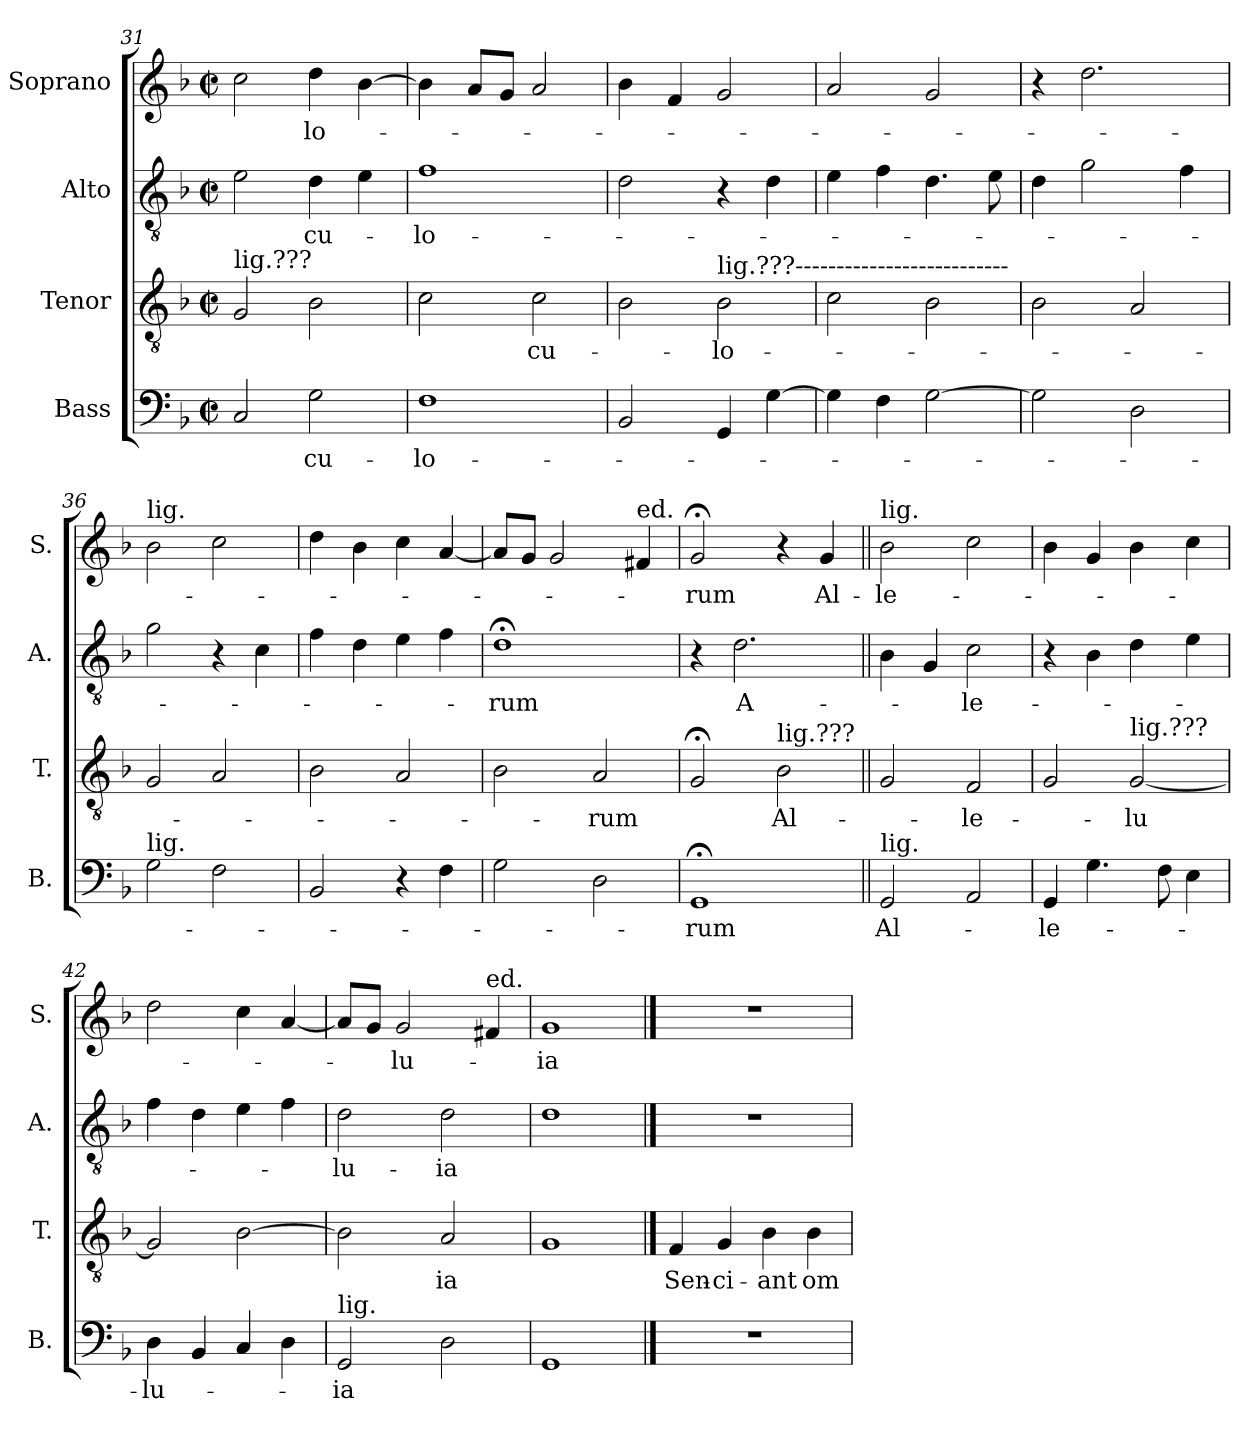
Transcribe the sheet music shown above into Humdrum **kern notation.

**kern	**text	**kern	**text	**kern	**text	**kern	**text
*part4	*part4	*part3	*part3	*part2	*part2	*part1	*part1
*staff4	*staff4	*staff3	*staff3	*staff2	*staff2	*staff1	*staff1
*I"Bass	*	*I"Tenor	*	*I"Alto	*	*I"Soprano	*
*I'B.	*	*I'T.	*	*I'A.	*	*I'S.	*
*clefF4	*	*clefGv2	*	*clefGv2	*	*clefG2	*
*k[b-]	*	*k[b-]	*	*k[b-]	*	*k[b-]	*
*M2/2	*	*M2/2	*	*M2/2	*	*M2/2	*
*met(c|)	*	*met(c|)	*	*met(c|)	*	*met(c|)	*
=31	=31	=31	=31	=31	=31	=31	=31
!	!	!LO:TX:a:t=lig.???	!	!	!	!	!
2C/	.	2G/	.	2e\	.	2cc\	.
!	!LO:LY:b	!	!	!	!LO:LY:b	!	!LO:LY:b
2G\	-cu-	2B-\	.	4d\	-cu-	4dd\	-lo-
.	.	.	.	4e\	.	[4b-\	.
=32	=32	=32	=32	=32	=32	=32	=32
!	!LO:LY:b	!	!	!	!LO:LY:b	!	!
1F	-lo-	2c\	.	1f	-lo-	4b-\]	.
.	.	.	.	.	.	8a/L	.
.	.	.	.	.	.	8g/J	.
!	!	!	!LO:LY:b	!	!	!	!
.	.	2c\	-cu-	.	.	2a/	.
=33	=33	=33	=33	=33	=33	=33	=33
2BB-/	.	2B-\	.	2d\	.	4b-\	.
.	.	.	.	.	.	4f/	.
!	!	!LO:TX:a:t=lig.???--------------------------	!	!	!	!	!
!	!	!	!LO:LY:b	!	!	!	!
4GG/	.	2B-\	lo-	4r	.	2g/	.
[4G\	.	.	.	4d\	.	.	.
=34	=34	=34	=34	=34	=34	=34	=34
4G\]	.	2c\	.	4e\	.	2a/	.
4F\	.	.	.	4f\	.	.	.
[2G\	.	2B-\	.	4.d\	.	2g/	.
.	.	.	.	8e\	.	.	.
=35	=35	=35	=35	=35	=35	=35	=35
2G\]	.	2B-\	.	4d\	.	4r	.
.	.	.	.	2g\	.	2.dd\	.
2D\	.	2A/	.	.	.	.	.
.	.	.	.	4f\	.	.	.
=36	=36	=36	=36	=36	=36	=36	=36
!	!	!	!	!	!	!LO:TX:a:t=lig.	!
!LO:TX:a:t=lig.	!	!	!	!	!	!	!
2G\	.	2G/	.	2g\	.	2b-\	.
2F\	.	2A/	.	4r	.	2cc\	.
.	.	.	.	4c\	.	.	.
=37	=37	=37	=37	=37	=37	=37	=37
2BB-/	.	2B-\	.	4f\	.	4dd\	.
.	.	.	.	4d\	.	4b-\	.
4r	.	2A/	.	4e\	.	4cc\	.
4F\	.	.	.	4f\	.	[4a/	.
=38	=38	=38	=38	=38	=38	=38	=38
!	!	!	!	!	!LO:LY:b	!	!
2G\	.	2B-\	.	1d;<	-rum	8a/L]	.
.	.	.	.	.	.	8g/J	.
.	.	.	.	.	.	2g/	.
!	!	!	!LO:LY:b	!	!	!	!
2D\	.	2A/	-rum	.	.	.	.
!	!	!	!	!	!	!LO:TX:t=ed.	!
.	.	.	.	.	.	4f#X/	.
=39	=39	=39	=39	=39	=39	=39	=39
!	!LO:LY:b	!	!	!	!	!	!LO:LY:b
1GG;<	-rum	2G;</	.	4r	.	2g;</	-rum
!	!	!	!	!	!LO:LY:b	!	!
.	.	.	.	2.d\	A-	.	.
!	!	!LO:TX:a:t=lig.???	!	!	!	!	!
!	!	!	!LO:LY:b	!	!	!	!
.	.	2B-\	Al-	.	.	4r	.
!	!	!	!	!	!	!	!LO:LY:b
.	.	.	.	.	.	4g/	Al-
=40||	=40||	=40||	=40||	=40||	=40||	=40||	=40||
!	!	!	!	!	!	!LO:TX:a:t=lig.	!
!LO:TX:a:t=lig.	!	!	!	!	!	!	!
!	!LO:LY:b	!	!	!	!	!	!LO:LY:b
2GG/	Al-	2G/	.	4B-\	.	2b-\	-le-
.	.	.	.	4G/	.	.	.
!	!	!	!LO:LY:b	!	!LO:LY:b	!	!
2AA/	.	2F/	-le-	2c\	-le-	2cc\	.
=41	=41	=41	=41	=41	=41	=41	=41
!	!LO:LY:b	!	!	!	!	!	!
4GG/	-le-	2G/	.	4r	.	4b-\	.
4.G\	.	.	.	4B-\	.	4g/	.
!	!	!LO:TX:a:t=lig.???	!	!	!	!	!
!	!	!	!LO:LY:b	!	!	!	!
.	.	[2G/	lu	4d\	.	4b-\	.
8F\	.	.	.	.	.	.	.
4E\	.	.	.	4e\	.	4cc\	.
=42	=42	=42	=42	=42	=42	=42	=42
!	!LO:LY:b	!	!	!	!	!	!
4D\	lu-	2G/]	.	4f\	.	2dd\	.
4BB-/	.	.	.	4d\	.	.	.
4C/	.	[2B-\	.	4e\	.	4cc\	.
4D\	.	.	.	4f\	.	[4a/	.
=43	=43	=43	=43	=43	=43	=43	=43
!LO:TX:a:t=lig.	!	!	!	!	!	!	!
!	!LO:LY:b	!	!	!	!LO:LY:b	!	!
2GG/	-ia	2B-\]	.	2d\	lu-	8a/L]	.
.	.	.	.	.	.	8g/J	.
!	!	!	!	!	!	!	!LO:LY:b
.	.	.	.	.	.	2g/	-lu-
!	!	!	!LO:LY:b	!	!LO:LY:b	!	!
2D\	.	2A/	-ia	2d\	-ia	.	.
!	!	!	!	!	!	!LO:TX:t=ed.	!
.	.	.	.	.	.	4f#X/	.
=44	=44	=44	=44	=44	=44	=44	=44
!	!	!	!	!	!	!	!LO:LY:b
1GG	.	1G	.	1d	.	1g	-ia
==45	==45	==45	==45	==45	==45	==45	==45
!	!	!	!LO:LY:b	!	!	!	!
1r	.	4F/	Sen-	1r	.	1r	.
!	!	!	!LO:LY:b	!	!	!	!
.	.	4G/	-ci-	.	.	.	.
!	!	!	!LO:LY:b	!	!	!	!
.	.	4B-\	-ant	.	.	.	.
!	!	!	!LO:LY:b	!	!	!	!
.	.	4B-\	om-	.	.	.	.
=	=	=	=	=	=	=	=
*-	*-	*-	*-	*-	*-	*-	*-
